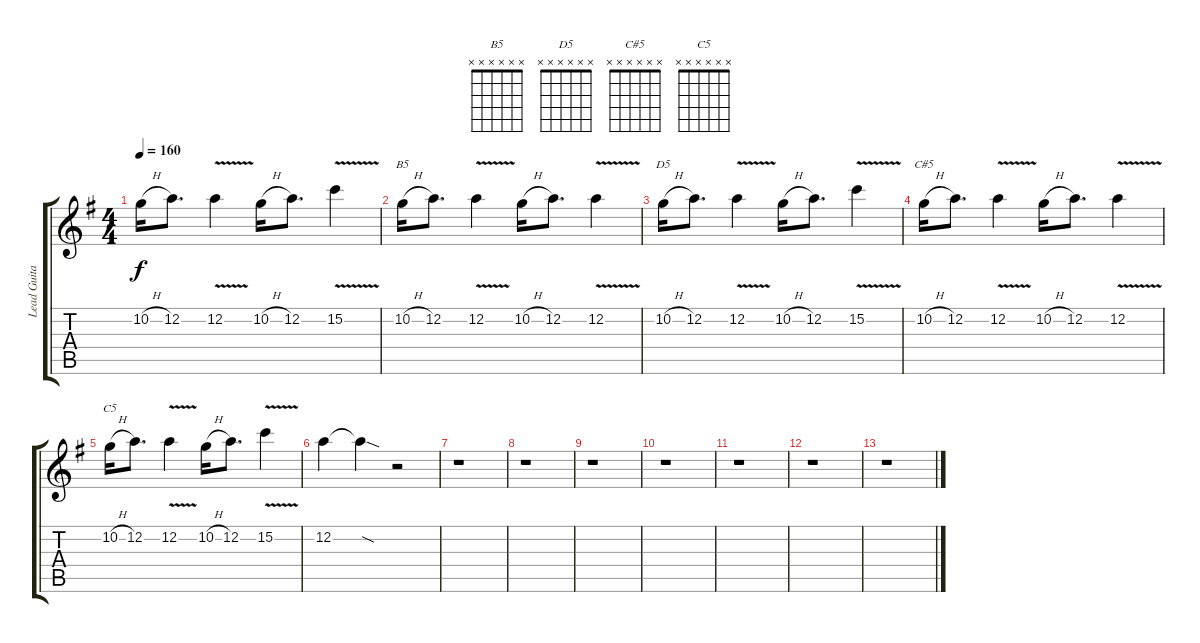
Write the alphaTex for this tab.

\track ("Lead Guitar 2" "Lead Guita") {instrument distortionguitar}
\staff {score tabs}
\tuning (D4 A3 F3 C3 G2 D2) {hide}
\chord ("B5" x x x x x x)
\chord ("D5" x x x x x x)
\chord ("C#5" x x x x x x)
\chord ("C5" x x x x x x)
\ts (4 4)
\tempo 160
\clef g2
\ks eminor
10.2{h}.16{dy f} 12.2.8{d} 12.2{v}.4 10.2{h}.16 12.2.8{d} 15.2{v}.4 |
10.2{h}.16{ch "B5"} 12.2.8{d} 12.2{v}.4 10.2{h}.16 12.2.8{d} 12.2{v}.4 |
10.2{h}.16{ch "D5"} 12.2.8{d} 12.2{v}.4 10.2{h}.16 12.2.8{d} 15.2{v}.4 |
10.2{h}.16{ch "C#5"} 12.2.8{d} 12.2{v}.4 10.2{h}.16 12.2.8{d} 12.2{v}.4 |
10.2{h}.16{ch "C5"} 12.2.8{d} 12.2{v}.4 10.2{h}.16 12.2.8{d} 15.2{v}.4 |
12.2.4 12.2{sod t}.4 r.2 |
r.1 |
r.1 |
r.1 |
r.1 |
r.1 |
r.1 |
r.1
